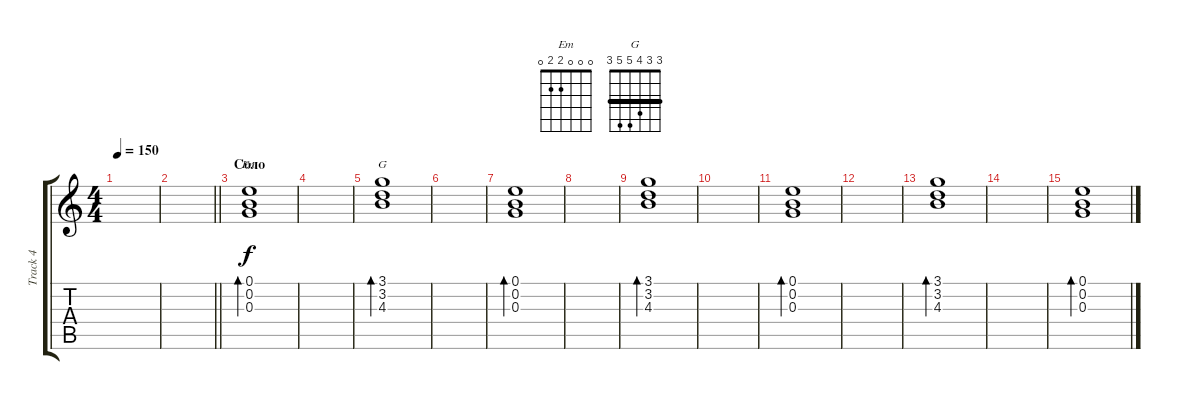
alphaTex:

\track ("Track 4" "Track 4") {instrument electricguitarjazz}
\staff {score tabs}
\tuning (E4 B3 G3 D3 A2 E2) {hide}
\chord ("Em" 0 0 0 2 2 0)
\chord ("G" 3 3 4 5 5 3) {barre 3}
\ts (4 4)
\tempo 150
\clef g2
\ks c
|
\barLineRight lightlight
|
\section ("" "Соло")
(0.1 0.2 0.3).1{bd 480 ch "Em"} |
|
(3.1 3.2 4.3).1{bd 480 ch "G"} |
|
(0.1 0.2 0.3).1{bd 480} |
|
(3.1 3.2 4.3).1{bd 480} |
|
(0.1 0.2 0.3).1{bd 480} |
|
(3.1 3.2 4.3).1{bd 480} |
|
(0.1 0.2 0.3).1{bd 480}
